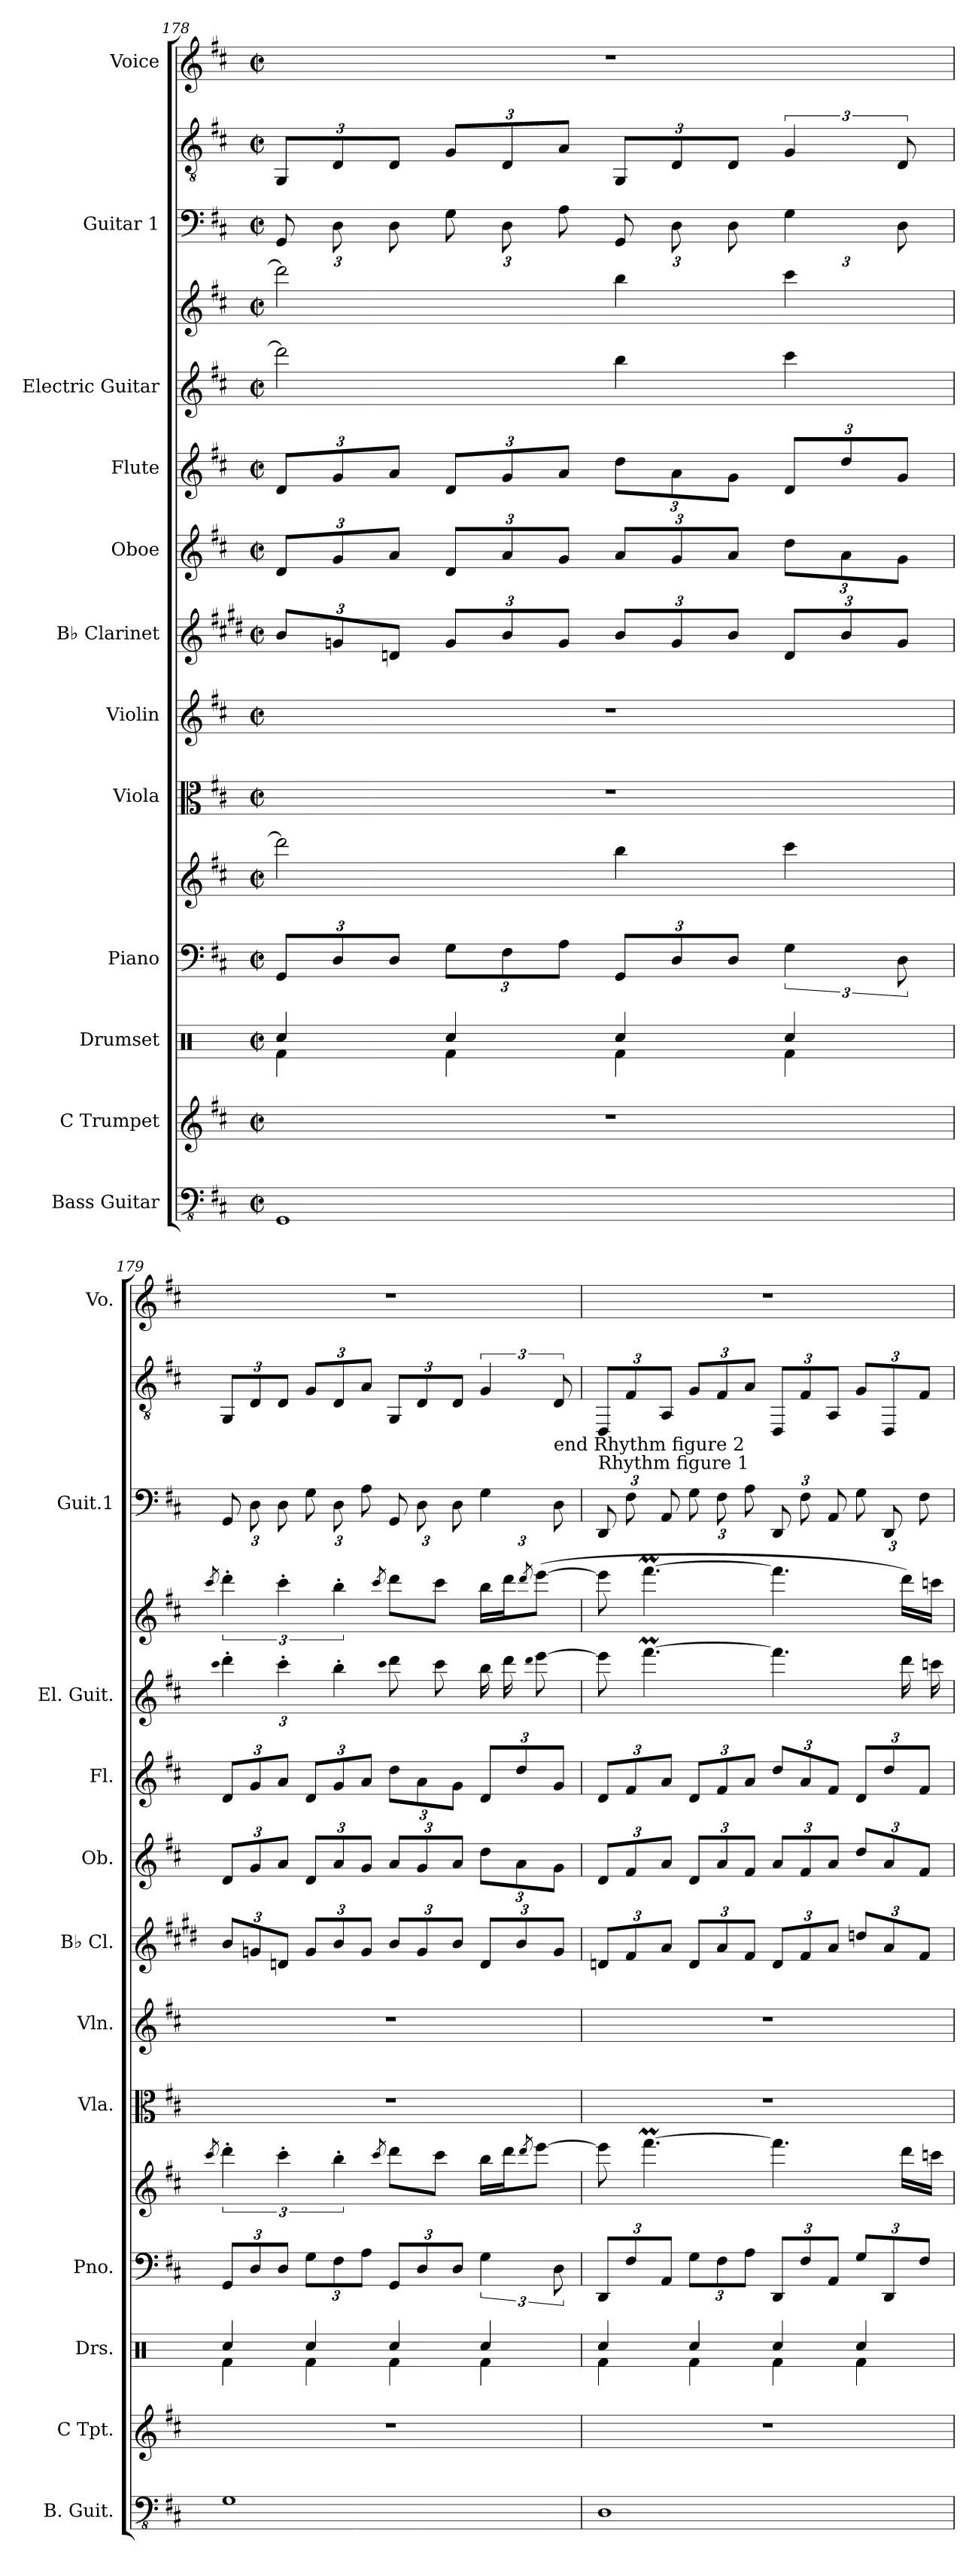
**kern	**kern	**kern	**kern	**kern	**kern	**kern	**kern	**kern	**kern	**kern	**kern	**kern	**kern	**kern
*part12	*part11	*part10	*part9	*part9	*part8	*part7	*part6	*part5	*part4	*part3	*part3	*part2	*part2	*part1
*staff15	*staff14	*staff13	*staff12	*staff11	*staff10	*staff9	*staff8	*staff7	*staff6	*staff5	*staff4	*staff3	*staff2	*staff1
*I"Bass Guitar	*I"C Trumpet	*I"Drumset	*I"Piano	*	*I"Viola	*I"Violin	*I"B♭ Clarinet	*I"Oboe	*I"Flute	*I"Electric Guitar	*	*I"Guitar 1	*	*I"Voice
*I'B. Guit.	*I'C Tpt.	*I'Drs.	*I'Pno.	*	*I'Vla.	*I'Vln.	*I'B♭ Cl.	*I'Ob.	*I'Fl.	*I'El. Guit.	*	*I'Guit.1	*	*I'Vo.
*clefFv4	*clefG2	*clefX	*clefF4	*clefG2	*clefC3	*clefG2	*clefG2	*clefG2	*clefG2	*	*clefG2	*	*clefGv2	*clefG2
*	*	*	*	*	*	*	*ITrd1c2	*	*	*	*	*	*	*
*k[f#c#]	*k[f#c#]	*k[]	*k[f#c#]	*k[f#c#]	*k[f#c#]	*k[f#c#]	*k[f#c#]	*k[f#c#]	*k[f#c#]	*k[f#c#]	*k[f#c#]	*k[f#c#]	*k[f#c#]	*k[f#c#]
*M2/2	*M2/2	*M2/2	*M2/2	*M2/2	*M2/2	*M2/2	*M2/2	*M2/2	*M2/2	*M2/2	*M2/2	*M2/2	*M2/2	*M2/2
*met(c|)	*met(c|)	*met(c|)	*met(c|)	*met(c|)	*met(c|)	*met(c|)	*met(c|)	*met(c|)	*met(c|)	*met(c|)	*met(c|)	*met(c|)	*met(c|)	*met(c|)
=178	=178	=178	=178	=178	=178	=178	=178	=178	=178	=178	=178	=178	=178	=178
*	*	*^	*	*	*	*	*	*	*	*	*	*	*	*
*	*	*	*	*Xbrackettup	*	*	*	*Xbrackettup	*Xbrackettup	*Xbrackettup	*	*	*Xbrackettup	*Xbrackettup	*
1GGG	1r	4Rcc/	4Rf\	12GG/L	2ddd\]	1r	1r	12a/L	12d/L	12d/L	2ddd]	2ddd\]	12GG	12GG/L	1r
.	.	.	.	12D/	.	.	.	12fn/	12g/	12g/	.	.	12D	12D/	.
.	.	.	.	12D/J	.	.	.	12cn/J	12a/J	12a/J	.	.	12D	12D/J	.
.	.	4Rcc/	4Rf\	12G\L	.	.	.	12f/L	12d/L	12d/L	.	.	12G	12G/L	.
.	.	.	.	12F#\	.	.	.	12a/	12a/	12g/	.	.	12D	12D/	.
.	.	.	.	12A\J	.	.	.	12f/J	12g/J	12a/J	.	.	12A	12A/J	.
.	.	4Rcc/	4Rf\	12GG/L	4bb\	.	.	12a/L	12a/L	12dd\L	4bb	4bb\	12GG	12GG/L	.
.	.	.	.	12D/	.	.	.	12f/	12g/	12a\	.	.	12D	12D/	.
.	.	.	.	12D/J	.	.	.	12a/J	12a/J	12g\J	.	.	12D	12D/J	.
*	*	*	*	*brackettup	*	*	*	*	*	*	*	*	*	*brackettup	*
.	.	4Rcc/	4Rf\	6G\	4ccc#\	.	.	12c/L	12dd\L	12d/L	4ccc#	4ccc#\	6G	6G/	.
.	.	.	.	.	.	.	.	12a/	12a\	12dd/	.	.	.	.	.
.	.	.	.	12D\	.	.	.	12f/J	12g\J	12g/J	.	.	12D	12D/	.
=179	=179	=179	=179	=179	=179	=179	=179	=179	=179	=179	=179	=179	=179	=179	=179
.	.	.	.	.	8qccc#/	.	.	.	.	.	qccc#	8qccc#/	.	.	.
*	*	*	*	*Xbrackettup	*	*	*	*	*	*	*Xbrackettup	*	*	*Xbrackettup	*
1GG	1r	4Rcc/	4Rf\	12GG/L	6ddd'\	1r	1r	12a/L	12d/L	12d/L	6ddd'	6ddd'\	12GG	12GG/L	1r
.	.	.	.	12D/	.	.	.	12fn/	12g/	12g/	.	.	12D	12D/	.
.	.	.	.	12D/J	6ccc#'\	.	.	12cn/J	12a/J	12a/J	6ccc#'	6ccc#'\	12D	12D/J	.
.	.	4Rcc/	4Rf\	12G\L	.	.	.	12f/L	12d/L	12d/L	.	.	12G	12G/L	.
.	.	.	.	12F#\	6bb'\	.	.	12a/	12a/	12g/	6bb'	6bb'\	12D	12D/	.
.	.	.	.	12A\J	.	.	.	12f/J	12g/J	12a/J	.	.	12A	12A/J	.
.	.	.	.	.	8qccc#/	.	.	.	.	.	qccc#	8qccc#/	.	.	.
.	.	4Rcc/	4Rf\	12GG/L	8ddd\L	.	.	12a/L	12a/L	12dd\L	8ddd	8ddd\L	12GG	12GG/L	.
.	.	.	.	12D/	.	.	.	12f/	12g/	12a\	.	.	12D	12D/	.
.	.	.	.	.	8ccc#\J	.	.	.	.	.	8ccc#	8ccc#\J	.	.	.
.	.	.	.	12D/J	.	.	.	12a/J	12a/J	12g\J	.	.	12D	12D/J	.
*	*	*	*	*brackettup	*	*	*	*	*	*	*	*	*	*brackettup	*
.	.	4Rcc/	4Rf\	6G\	16bb\LL	.	.	12c/L	12dd\L	12d/L	16bb	16bb\LL	6G	6G/	.
.	.	.	.	.	16ddd\J	.	.	.	.	.	16ddd	16ddd\J	.	.	.
.	.	.	.	.	.	.	.	12a/	12a\	12dd/	.	.	.	.	.
.	.	.	.	.	8qddd/	.	.	.	.	.	qddd	8qddd/	.	.	.
.	.	.	.	.	[8eee\J	.	.	.	.	.	[8eee	([8eee\J	.	.	.
!	!	!	!	!	!	!	!	!	!	!	!	!	!	!LO:TX:b:t=end Rhythm figure 2	!
.	.	.	.	12D\	.	.	.	12f/J	12g\J	12g/J	.	.	12D	12D/	.
=180	=180	=180	=180	=180	=180	=180	=180	=180	=180	=180	=180	=180	=180	=180	=180
*	*	*	*	*Xbrackettup	*	*	*	*	*	*	*	*	*	*Xbrackettup	*
!	!	!	!	!	!	!	!	!	!	!	!	!	!	!LO:TX:b:t=Rhythm figure 1	!
1DD	1r	4Rcc/	4Rf\	12DD/L	8eee\]	1r	1r	12cn/L	12d/L	12d/L	8eee]	8eee\]	12DD	12DD/L	1r
.	.	.	.	12F#/	.	.	.	12e/	12f#/	12f#/	.	.	12F#	12F#/	.
.	.	.	.	.	[4.fff#m\	.	.	.	.	.	[4.fff#m	[4.fff#m\	.	.	.
.	.	.	.	12AA/J	.	.	.	12g/J	12a/J	12a/J	.	.	12AA	12AA/J	.
.	.	4Rcc/	4Rf\	12G\L	.	.	.	12c/L	12d/L	12d/L	.	.	12G	12G/L	.
.	.	.	.	12F#\	.	.	.	12g/	12a/	12f#/	.	.	12F#	12F#/	.
.	.	.	.	12A\J	.	.	.	12e/J	12f#/J	12a/J	.	.	12A	12A/J	.
.	.	4Rcc/	4Rf\	12DD/L	4.fff#\]	.	.	12c/L	12a/L	12dd/L	4.fff#]	4.fff#\]	12DD	12DD/L	.
.	.	.	.	12F#/	.	.	.	12e/	12f#/	12a/	.	.	12F#	12F#/	.
.	.	.	.	12AA/J	.	.	.	12g/J	12a/J	12f#/J	.	.	12AA	12AA/J	.
.	.	4Rcc/	4Rf\	12G/L	.	.	.	12ccn/L	12dd/L	12d/L	.	.	12G	12G/L	.
.	.	.	.	12DD/	.	.	.	12g/	12a/	12dd/	.	.	12DD	12DD/	.
.	.	.	.	.	16ddd\LL	.	.	.	.	.	16ddd	16ddd\LL)	.	.	.
.	.	.	.	12F#/J	.	.	.	12e/J	12f#/J	12f#/J	.	.	12F#	12F#/J	.
.	.	.	.	.	16cccn\JJ	.	.	.	.	.	16ccc	16cccn\JJ	.	.	.
*	*	*v	*v	*	*	*	*	*	*	*	*	*	*	*	*
=	=	=	=	=	=	=	=	=	=	=	=	=	=	=
*-	*-	*-	*-	*-	*-	*-	*-	*-	*-	*-	*-	*-	*-	*-
